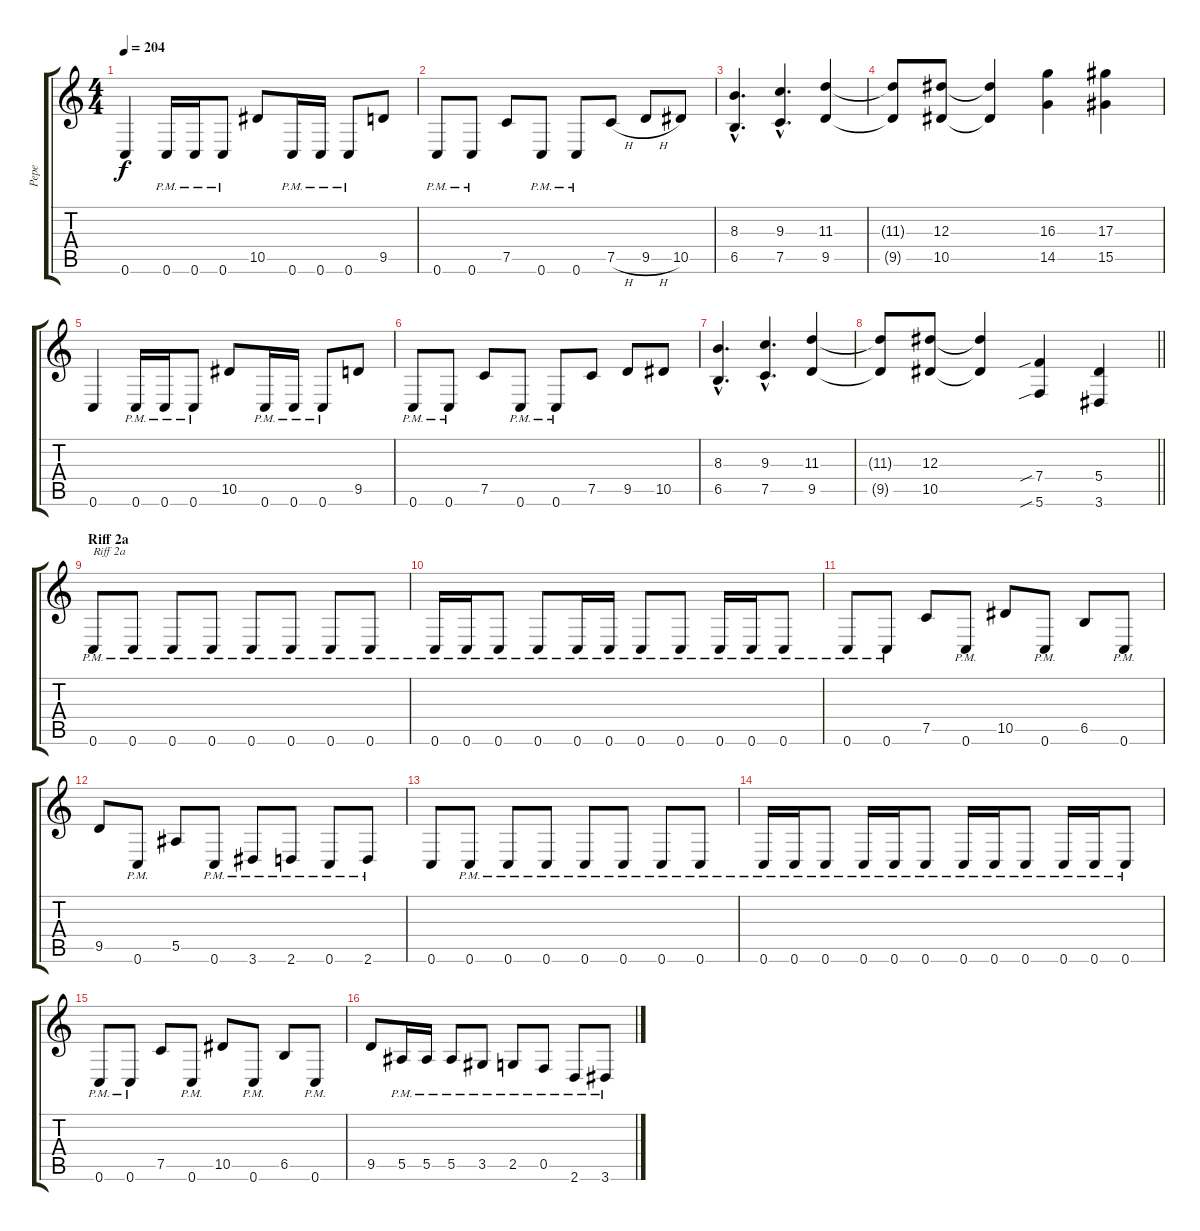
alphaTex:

\track ("Pepe" "Pepe") {instrument overdrivenguitar}
\staff {score tabs}
\tuning (C4 G3 Eb3 Bb2 F2 C2) {hide}
\ts (4 4)
\tempo 204
\clef g2
\ks c
0.6.4{dy f} 0.6{pm}.16 0.6{pm}.16 0.6{pm}.8 10.5.8 0.6{pm}.16 0.6{pm}.16 0.6{pm}.8 9.5.8 |
0.6{pm}.8 0.6{pm}.8 7.5.8 0.6{pm}.8 0.6{pm}.8 7.5{h}.8 9.5{h}.8 10.5.8 |
(8.3{hac} 6.5{hac}).4{d} (9.3{hac} 7.5{hac}).4{d} (11.3 9.5).4 |
(11.3{t} 9.5{t}).8 (12.3 10.5).8 (12.3{t} 10.5{t}).4 (16.3 14.5).4 (17.3 15.5).4 |
0.6.4 0.6{pm}.16 0.6{pm}.16 0.6{pm}.8 10.5.8 0.6{pm}.16 0.6{pm}.16 0.6{pm}.8 9.5.8 |
0.6{pm}.8 0.6{pm}.8 7.5.8 0.6{pm}.8 0.6{pm}.8 7.5.8 9.5.8 10.5.8 |
(8.3{hac} 6.5{hac}).4{d} (9.3{hac} 7.5{hac}).4{d} (11.3 9.5).4 |
\barLineRight lightlight
(11.3{t} 9.5{t}).8 (12.3 10.5).8 (12.3{t} 10.5{t}).4 (7.4{sib} 5.6{sib}).4 (5.4 3.6).4 |
\section ("" "Riff 2a")
0.6{pm}.8{txt "Riff 2a"} 0.6{pm}.8 0.6{pm}.8 0.6{pm}.8 0.6{pm}.8 0.6{pm}.8 0.6{pm}.8 0.6{pm}.8 |
0.6{pm}.16 0.6{pm}.16 0.6{pm}.8 0.6{pm}.8 0.6{pm}.16 0.6{pm}.16 0.6{pm}.8 0.6{pm}.8 0.6{pm}.16 0.6{pm}.16 0.6{pm}.8 |
0.6{pm}.8 0.6{pm}.8 7.5.8 0.6{pm}.8 10.5.8 0.6{pm}.8 6.5.8 0.6{pm}.8 |
9.5.8 0.6{pm}.8 5.5.8 0.6{pm}.8 3.6{pm}.8 2.6{pm}.8 0.6{pm}.8 2.6{pm}.8 |
0.6.8 0.6{pm}.8 0.6{pm}.8 0.6{pm}.8 0.6{pm}.8 0.6{pm}.8 0.6{pm}.8 0.6{pm}.8 |
0.6{pm}.16 0.6{pm}.16 0.6{pm}.8 0.6{pm}.16 0.6{pm}.16 0.6{pm}.8 0.6{pm}.16 0.6{pm}.16 0.6{pm}.8 0.6{pm}.16 0.6{pm}.16 0.6{pm}.8 |
0.6{pm}.8 0.6{pm}.8 7.5.8 0.6{pm}.8 10.5.8 0.6{pm}.8 6.5.8 0.6{pm}.8 |
9.5.8 5.5{pm}.16 5.5{pm}.16 5.5{pm}.8 3.5{pm}.8 2.5{pm}.8 0.5{pm}.8 2.6{pm}.8 3.6{pm}.8
